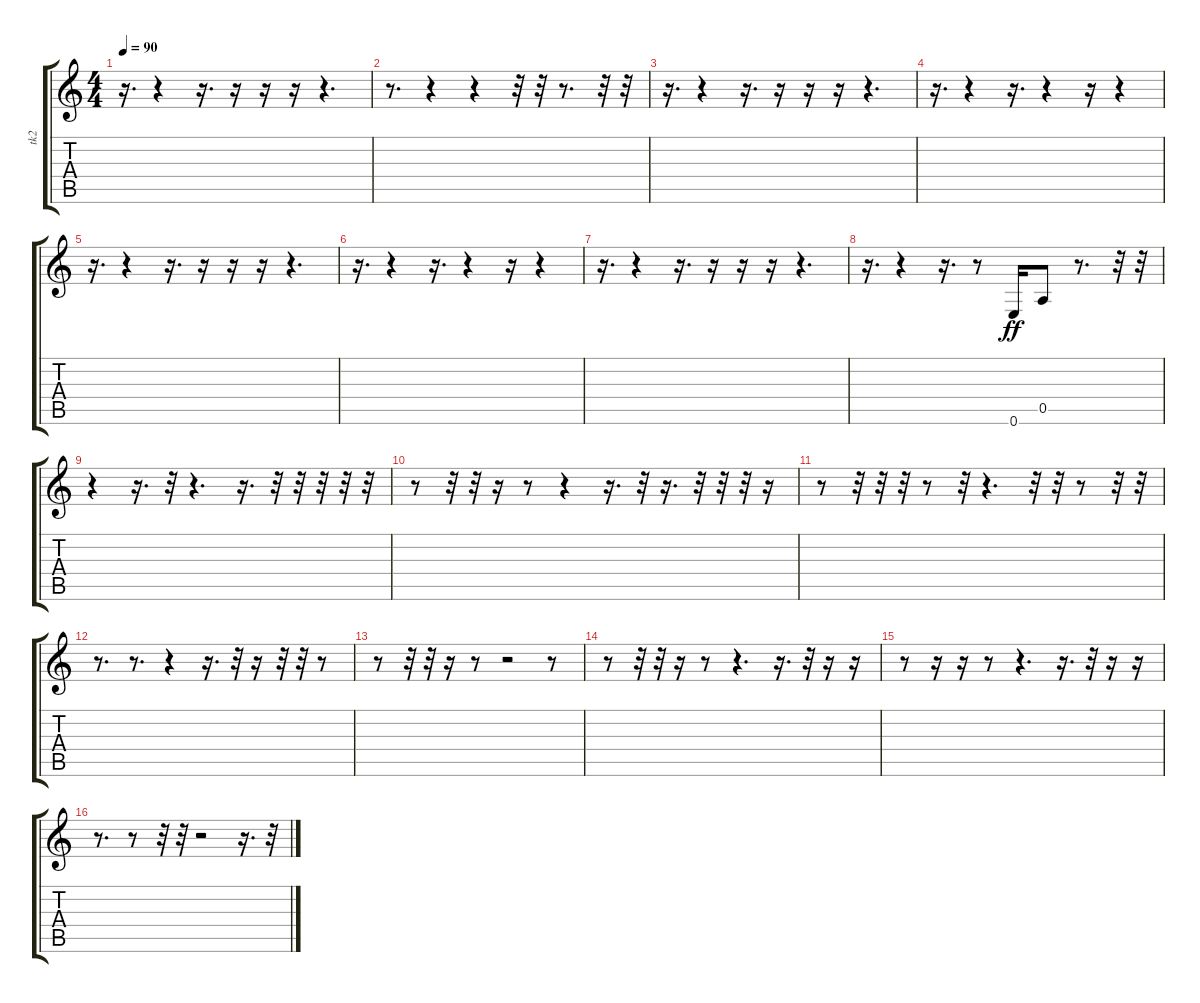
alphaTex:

\track ("tk2" "tk2") {instrument electricbassfinger}
\staff {score tabs}
\tuning (E4 B3 G3 D3 A2 E2) {hide}
\ts (4 4)
\tempo 90
\clef g2
\ks c
r.16{d dy ff} r.4 r.16{d} r.16 r.16 r.16 r.4{d} |
r.8{d} r.4 r.4 r.32 r.32 r.8{d} r.32 r.32 |
r.16{d} r.4 r.16{d} r.16 r.16 r.16 r.4{d} |
r.16{d} r.4 r.16{d} r.4 r.16 r.4 |
r.16{d} r.4 r.16{d} r.16 r.16 r.16 r.4{d} |
r.16{d} r.4 r.16{d} r.4 r.16 r.4 |
r.16{d} r.4 r.16{d} r.16 r.16 r.16 r.4{d} |
r.16{d} r.4 r.16{d} r.8 0.6.16 0.5.8 r.8{d} r.32 r.32 |
r.4 r.16{d} r.32 r.4{d} r.16{d} r.32 r.32 r.32 r.32 r.32 |
r.8 r.32 r.32 r.16 r.8 r.4 r.16{d} r.32 r.16{d} r.32 r.32 r.32 r.16 |
r.8 r.32 r.32 r.32 r.8 r.32 r.4{d} r.32 r.32 r.8 r.32 r.32 |
r.8{d} r.8{d} r.4 r.16{d} r.32 r.16 r.32 r.32 r.8 |
r.8 r.32 r.32 r.16 r.8 r.2 r.8 |
r.8 r.32 r.32 r.16 r.8 r.4{d} r.16{d} r.32 r.16 r.16 |
r.8 r.16 r.16 r.8 r.4{d} r.16{d} r.32 r.16 r.16 |
r.8{d} r.8 r.32 r.32 r.2 r.16{d} r.32
